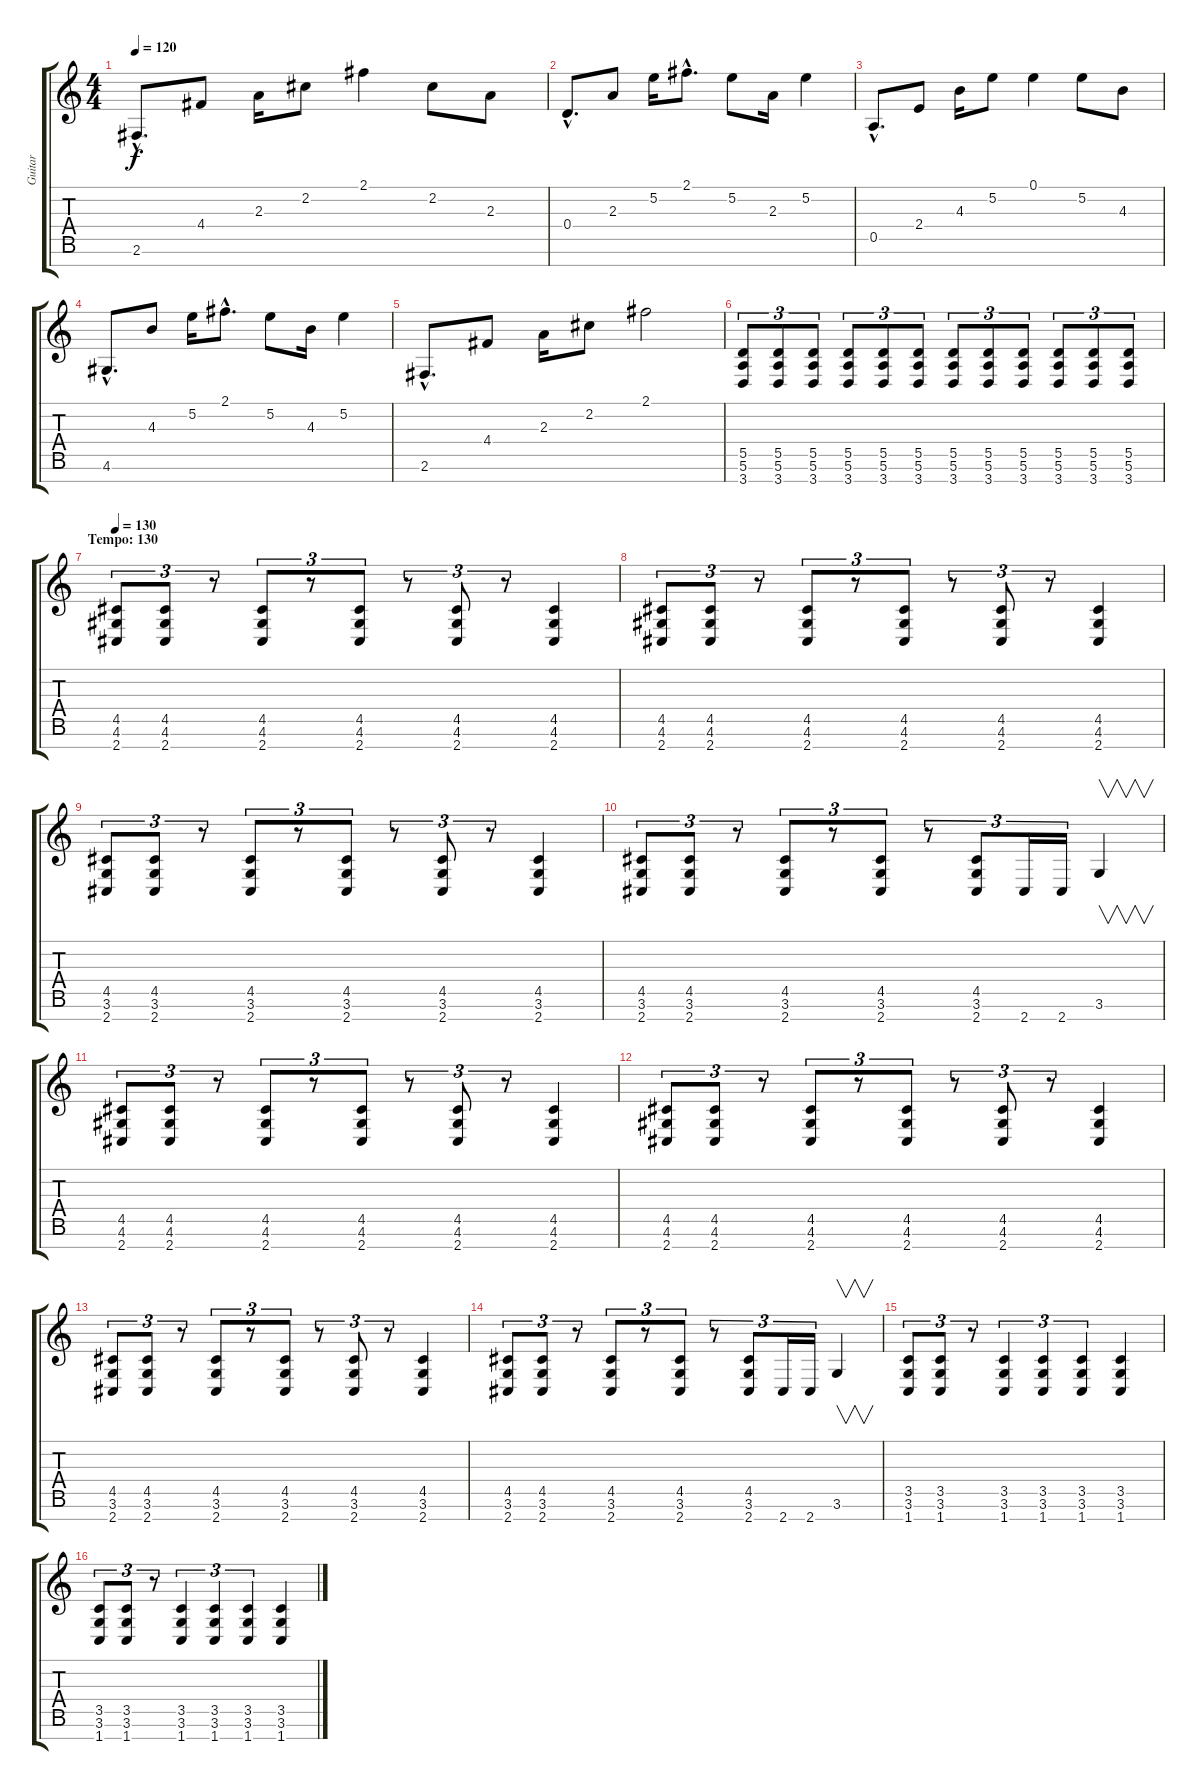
\track ("Guitar" "Guitar") {instrument overdrivenguitar}
\staff {score tabs}
\tuning (E4 B3 G3 D3 A2 E2 B1) {hide}
\ts (4 4)
\tempo 120
\clef g2
\ks c
2.6{hac}.8{d dy f} 4.4.8 2.3.16 2.2.8 2.1.4 2.2.8 2.3.8 |
0.4{hac}.8{d} 2.3.8 5.2.16 2.1{hac}.8{d} 5.2.8 2.3.16 5.2.4 |
0.5{hac}.8{d} 2.4.8 4.3.16 5.2.8 0.1.4 5.2.8 4.3.8 |
4.6{hac}.8{d} 4.3.8 5.2.16 2.1{hac}.8{d} 5.2.8 4.3.16 5.2.4 |
2.6{hac}.8{d} 4.4.8 2.3.16 2.2.8 2.1.2 |
(5.5 5.6 3.7).8{tu (3 2) instrument overdrivenguitar} (5.5 5.6 3.7).8{tu (3 2)} (5.5 5.6 3.7).8{tu (3 2)} (5.5 5.6 3.7).8{tu (3 2)} (5.5 5.6 3.7).8{tu (3 2)} (5.5 5.6 3.7).8{tu (3 2)} (5.5 5.6 3.7).8{tu (3 2)} (5.5 5.6 3.7).8{tu (3 2)} (5.5 5.6 3.7).8{tu (3 2)} (5.5 5.6 3.7).8{tu (3 2)} (5.5 5.6 3.7).8{tu (3 2)} (5.5 5.6 3.7).8{tu (3 2)} |
\section ("" "Tempo: 130")
\tempo 130
(4.5 4.6 2.7).8{tu (3 2)} (4.5 4.6 2.7).8{tu (3 2)} r.8{tu (3 2)} (4.5 4.6 2.7).8{tu (3 2)} r.8{tu (3 2)} (4.5 4.6 2.7).8{tu (3 2)} r.8{tu (3 2)} (4.5 4.6 2.7).8{tu (3 2)} r.8{tu (3 2)} (4.5 4.6 2.7).4 |
(4.5 4.6 2.7).8{tu (3 2)} (4.5 4.6 2.7).8{tu (3 2)} r.8{tu (3 2)} (4.5 4.6 2.7).8{tu (3 2)} r.8{tu (3 2)} (4.5 4.6 2.7).8{tu (3 2)} r.8{tu (3 2)} (4.5 4.6 2.7).8{tu (3 2)} r.8{tu (3 2)} (4.5 4.6 2.7).4 |
(4.5 3.6 2.7).8{tu (3 2)} (4.5 3.6 2.7).8{tu (3 2)} r.8{tu (3 2)} (4.5 3.6 2.7).8{tu (3 2)} r.8{tu (3 2)} (4.5 3.6 2.7).8{tu (3 2)} r.8{tu (3 2)} (4.5 3.6 2.7).8{tu (3 2)} r.8{tu (3 2)} (4.5 3.6 2.7).4 |
(4.5 3.6 2.7).8{tu (3 2)} (4.5 3.6 2.7).8{tu (3 2)} r.8{tu (3 2)} (4.5 3.6 2.7).8{tu (3 2)} r.8{tu (3 2)} (4.5 3.6 2.7).8{tu (3 2)} r.8{tu (3 2)} (4.5 3.6 2.7).8{tu (3 2)} 2.7.16{tu (3 2)} 2.7.16{tu (3 2)} 3.6.4{v} |
(4.5 4.6 2.7).8{tu (3 2)} (4.5 4.6 2.7).8{tu (3 2)} r.8{tu (3 2)} (4.5 4.6 2.7).8{tu (3 2)} r.8{tu (3 2)} (4.5 4.6 2.7).8{tu (3 2)} r.8{tu (3 2)} (4.5 4.6 2.7).8{tu (3 2)} r.8{tu (3 2)} (4.5 4.6 2.7).4 |
(4.5 4.6 2.7).8{tu (3 2)} (4.5 4.6 2.7).8{tu (3 2)} r.8{tu (3 2)} (4.5 4.6 2.7).8{tu (3 2)} r.8{tu (3 2)} (4.5 4.6 2.7).8{tu (3 2)} r.8{tu (3 2)} (4.5 4.6 2.7).8{tu (3 2)} r.8{tu (3 2)} (4.5 4.6 2.7).4 |
(4.5 3.6 2.7).8{tu (3 2)} (4.5 3.6 2.7).8{tu (3 2)} r.8{tu (3 2)} (4.5 3.6 2.7).8{tu (3 2)} r.8{tu (3 2)} (4.5 3.6 2.7).8{tu (3 2)} r.8{tu (3 2)} (4.5 3.6 2.7).8{tu (3 2)} r.8{tu (3 2)} (4.5 3.6 2.7).4 |
(4.5 3.6 2.7).8{tu (3 2)} (4.5 3.6 2.7).8{tu (3 2)} r.8{tu (3 2)} (4.5 3.6 2.7).8{tu (3 2)} r.8{tu (3 2)} (4.5 3.6 2.7).8{tu (3 2)} r.8{tu (3 2)} (4.5 3.6 2.7).8{tu (3 2)} 2.7.16{tu (3 2)} 2.7.16{tu (3 2)} 3.6.4{v} |
(3.5 3.6 1.7).8{tu (3 2)} (3.5 3.6 1.7).8{tu (3 2)} r.8{tu (3 2)} (3.5 3.6 1.7).4{tu (3 2)} (3.5 3.6 1.7).4{tu (3 2)} (3.5 3.6 1.7).4{tu (3 2)} (3.5 3.6 1.7).4 |
(3.5 3.6 1.7).8{tu (3 2)} (3.5 3.6 1.7).8{tu (3 2)} r.8{tu (3 2)} (3.5 3.6 1.7).4{tu (3 2)} (3.5 3.6 1.7).4{tu (3 2)} (3.5 3.6 1.7).4{tu (3 2)} (3.5 3.6 1.7).4
